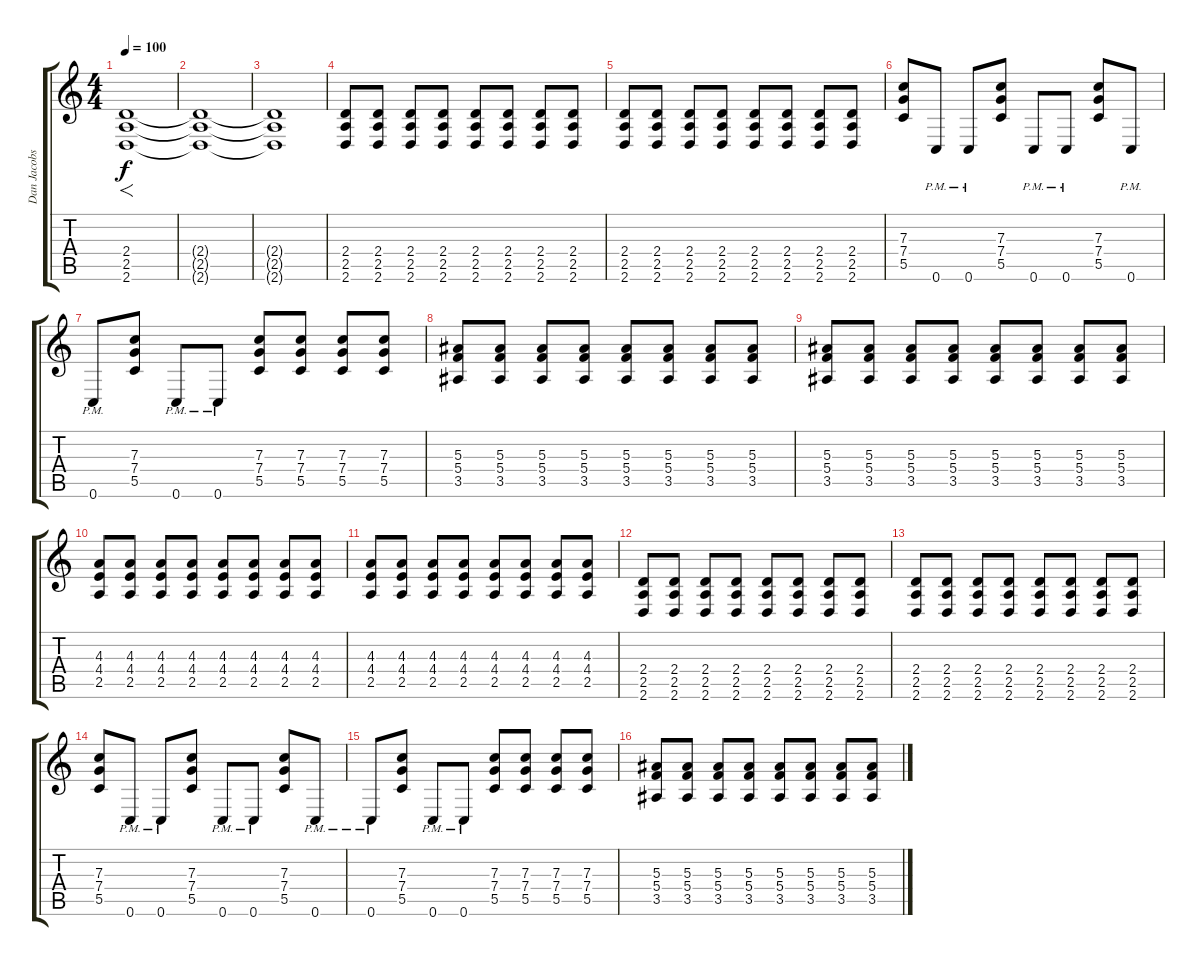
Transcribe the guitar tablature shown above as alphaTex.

\track ("Dan Jacobs" "Dan Jacobs") {instrument distortionguitar}
\staff {score tabs}
\tuning (D4 A3 F3 C3 G2 C2) {hide}
\ts (4 4)
\tempo 100
\tempo 161
\tempo 100
\clef g2
\ks c
(2.4 2.5 2.6).1{f dy f instrument distortionguitar} |
(2.4{t} 2.5{t} 2.6{t}).1 |
(2.4{t} 2.5{t} 2.6{t}).1 |
(2.4 2.5 2.6).8 (2.4 2.5 2.6).8 (2.4 2.5 2.6).8 (2.4 2.5 2.6).8 (2.4 2.5 2.6).8 (2.4 2.5 2.6).8 (2.4 2.5 2.6).8 (2.4 2.5 2.6).8 |
(2.4 2.5 2.6).8 (2.4 2.5 2.6).8 (2.4 2.5 2.6).8 (2.4 2.5 2.6).8 (2.4 2.5 2.6).8 (2.4 2.5 2.6).8 (2.4 2.5 2.6).8 (2.4 2.5 2.6).8 |
(7.3 7.4 5.5).8 0.6{pm}.8 0.6{pm}.8 (7.3 7.4 5.5).8 0.6{pm}.8 0.6{pm}.8 (7.3 7.4 5.5).8 0.6{pm}.8 |
0.6{pm}.8 (7.3 7.4 5.5).8 0.6{pm}.8 0.6{pm}.8 (7.3 7.4 5.5).8 (7.3 7.4 5.5).8 (7.3 7.4 5.5).8 (7.3 7.4 5.5).8 |
(5.3 5.4 3.5).8 (5.3 5.4 3.5).8 (5.3 5.4 3.5).8 (5.3 5.4 3.5).8 (5.3 5.4 3.5).8 (5.3 5.4 3.5).8 (5.3 5.4 3.5).8 (5.3 5.4 3.5).8 |
(5.3 5.4 3.5).8 (5.3 5.4 3.5).8 (5.3 5.4 3.5).8 (5.3 5.4 3.5).8 (5.3 5.4 3.5).8 (5.3 5.4 3.5).8 (5.3 5.4 3.5).8 (5.3 5.4 3.5).8 |
(4.3 4.4 2.5).8 (4.3 4.4 2.5).8 (4.3 4.4 2.5).8 (4.3 4.4 2.5).8 (4.3 4.4 2.5).8 (4.3 4.4 2.5).8 (4.3 4.4 2.5).8 (4.3 4.4 2.5).8 |
(4.3 4.4 2.5).8 (4.3 4.4 2.5).8 (4.3 4.4 2.5).8 (4.3 4.4 2.5).8 (4.3 4.4 2.5).8 (4.3 4.4 2.5).8 (4.3 4.4 2.5).8 (4.3 4.4 2.5).8 |
(2.4 2.5 2.6).8 (2.4 2.5 2.6).8 (2.4 2.5 2.6).8 (2.4 2.5 2.6).8 (2.4 2.5 2.6).8 (2.4 2.5 2.6).8 (2.4 2.5 2.6).8 (2.4 2.5 2.6).8 |
(2.4 2.5 2.6).8 (2.4 2.5 2.6).8 (2.4 2.5 2.6).8 (2.4 2.5 2.6).8 (2.4 2.5 2.6).8 (2.4 2.5 2.6).8 (2.4 2.5 2.6).8 (2.4 2.5 2.6).8 |
(7.3 7.4 5.5).8 0.6{pm}.8 0.6{pm}.8 (7.3 7.4 5.5).8 0.6{pm}.8 0.6{pm}.8 (7.3 7.4 5.5).8 0.6{pm}.8 |
0.6{pm}.8 (7.3 7.4 5.5).8 0.6{pm}.8 0.6{pm}.8 (7.3 7.4 5.5).8 (7.3 7.4 5.5).8 (7.3 7.4 5.5).8 (7.3 7.4 5.5).8 |
(5.3 5.4 3.5).8 (5.3 5.4 3.5).8 (5.3 5.4 3.5).8 (5.3 5.4 3.5).8 (5.3 5.4 3.5).8 (5.3 5.4 3.5).8 (5.3 5.4 3.5).8 (5.3 5.4 3.5).8
